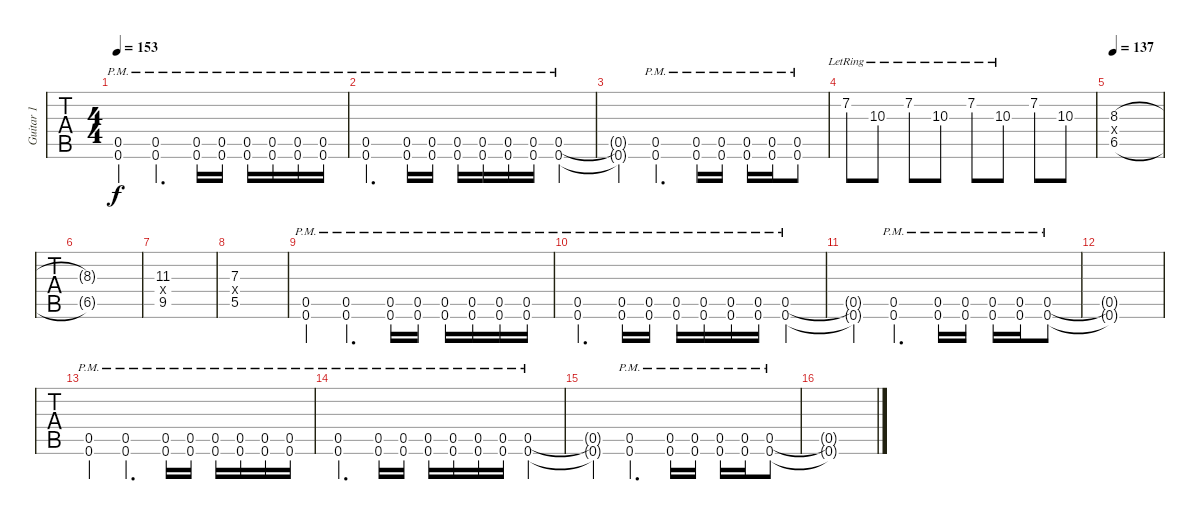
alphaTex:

\track ("Guitar 1" "Guitar 1") {instrument distortionguitar}
\staff {tabs}
\tuning (D4 A3 F3 C3 G2 C2) {hide}
\ts (4 4)
\tempo 153
\clef g2
\ks c
(0.5{pm} 0.6{pm}).4{dy f} (0.5{pm} 0.6{pm}).4{d} (0.5{pm} 0.6{pm}).16 (0.5{pm} 0.6{pm}).16 (0.5{pm} 0.6{pm}).16 (0.5{pm} 0.6{pm}).16 (0.5{pm} 0.6{pm}).16 (0.5{pm} 0.6).16 |
(0.5{pm} 0.6{pm}).4{d} (0.5{pm} 0.6{pm}).16 (0.5{pm} 0.6{pm}).16 (0.5{pm} 0.6{pm}).16 (0.5{pm} 0.6{pm}).16 (0.5{pm} 0.6{pm}).16 (0.5{pm} 0.6{pm}).16 (0.5{pm} 0.6{pm}).4 |
(0.5{t} 0.6{t}).4 (0.5{pm} 0.6{pm}).4{d} (0.5{pm} 0.6{pm}).16 (0.5{pm} 0.6{pm}).16 (0.5{pm} 0.6{pm}).16 (0.5{pm} 0.6{pm}).16 (0.5{pm} 0.6{pm}).8 |
7.2{lr}.8 10.3{lr}.8 7.2{lr}.8 10.3{lr}.8 7.2{lr}.8 10.3{lr}.8 7.2.8 10.3.8 |
\tempo 137
(8.3 6.4{x} 6.5).1 |
(8.3{t} 6.5{t}).1 |
(11.3 9.4{x} 9.5).1 |
(7.3 5.4{x} 5.5).1 |
(0.5{pm} 0.6{pm}).4 (0.5{pm} 0.6{pm}).4{d} (0.5{pm} 0.6{pm}).16 (0.5{pm} 0.6{pm}).16 (0.5{pm} 0.6{pm}).16 (0.5{pm} 0.6{pm}).16 (0.5{pm} 0.6{pm}).16 (0.5{pm} 0.6).16 |
(0.5{pm} 0.6{pm}).4{d} (0.5{pm} 0.6{pm}).16 (0.5{pm} 0.6{pm}).16 (0.5{pm} 0.6{pm}).16 (0.5{pm} 0.6{pm}).16 (0.5{pm} 0.6{pm}).16 (0.5{pm} 0.6{pm}).16 (0.5{pm} 0.6{pm}).4 |
(0.5{t} 0.6{t}).4 (0.5{pm} 0.6{pm}).4{d} (0.5{pm} 0.6{pm}).16 (0.5{pm} 0.6{pm}).16 (0.5{pm} 0.6{pm}).16 (0.5{pm} 0.6{pm}).16 (0.5{pm} 0.6{pm}).8 |
(0.5{t} 0.6{t}).1 |
(0.5{pm} 0.6{pm}).4 (0.5{pm} 0.6{pm}).4{d} (0.5{pm} 0.6{pm}).16 (0.5{pm} 0.6{pm}).16 (0.5{pm} 0.6{pm}).16 (0.5{pm} 0.6{pm}).16 (0.5{pm} 0.6{pm}).16 (0.5{pm} 0.6).16 |
(0.5{pm} 0.6{pm}).4{d} (0.5{pm} 0.6{pm}).16 (0.5{pm} 0.6{pm}).16 (0.5{pm} 0.6{pm}).16 (0.5{pm} 0.6{pm}).16 (0.5{pm} 0.6{pm}).16 (0.5{pm} 0.6{pm}).16 (0.5{pm} 0.6{pm}).4 |
(0.5{t} 0.6{t}).4 (0.5{pm} 0.6{pm}).4{d} (0.5{pm} 0.6{pm}).16 (0.5{pm} 0.6{pm}).16 (0.5{pm} 0.6{pm}).16 (0.5{pm} 0.6{pm}).16 (0.5{pm} 0.6{pm}).8 |
(0.5{t} 0.6{t}).1
